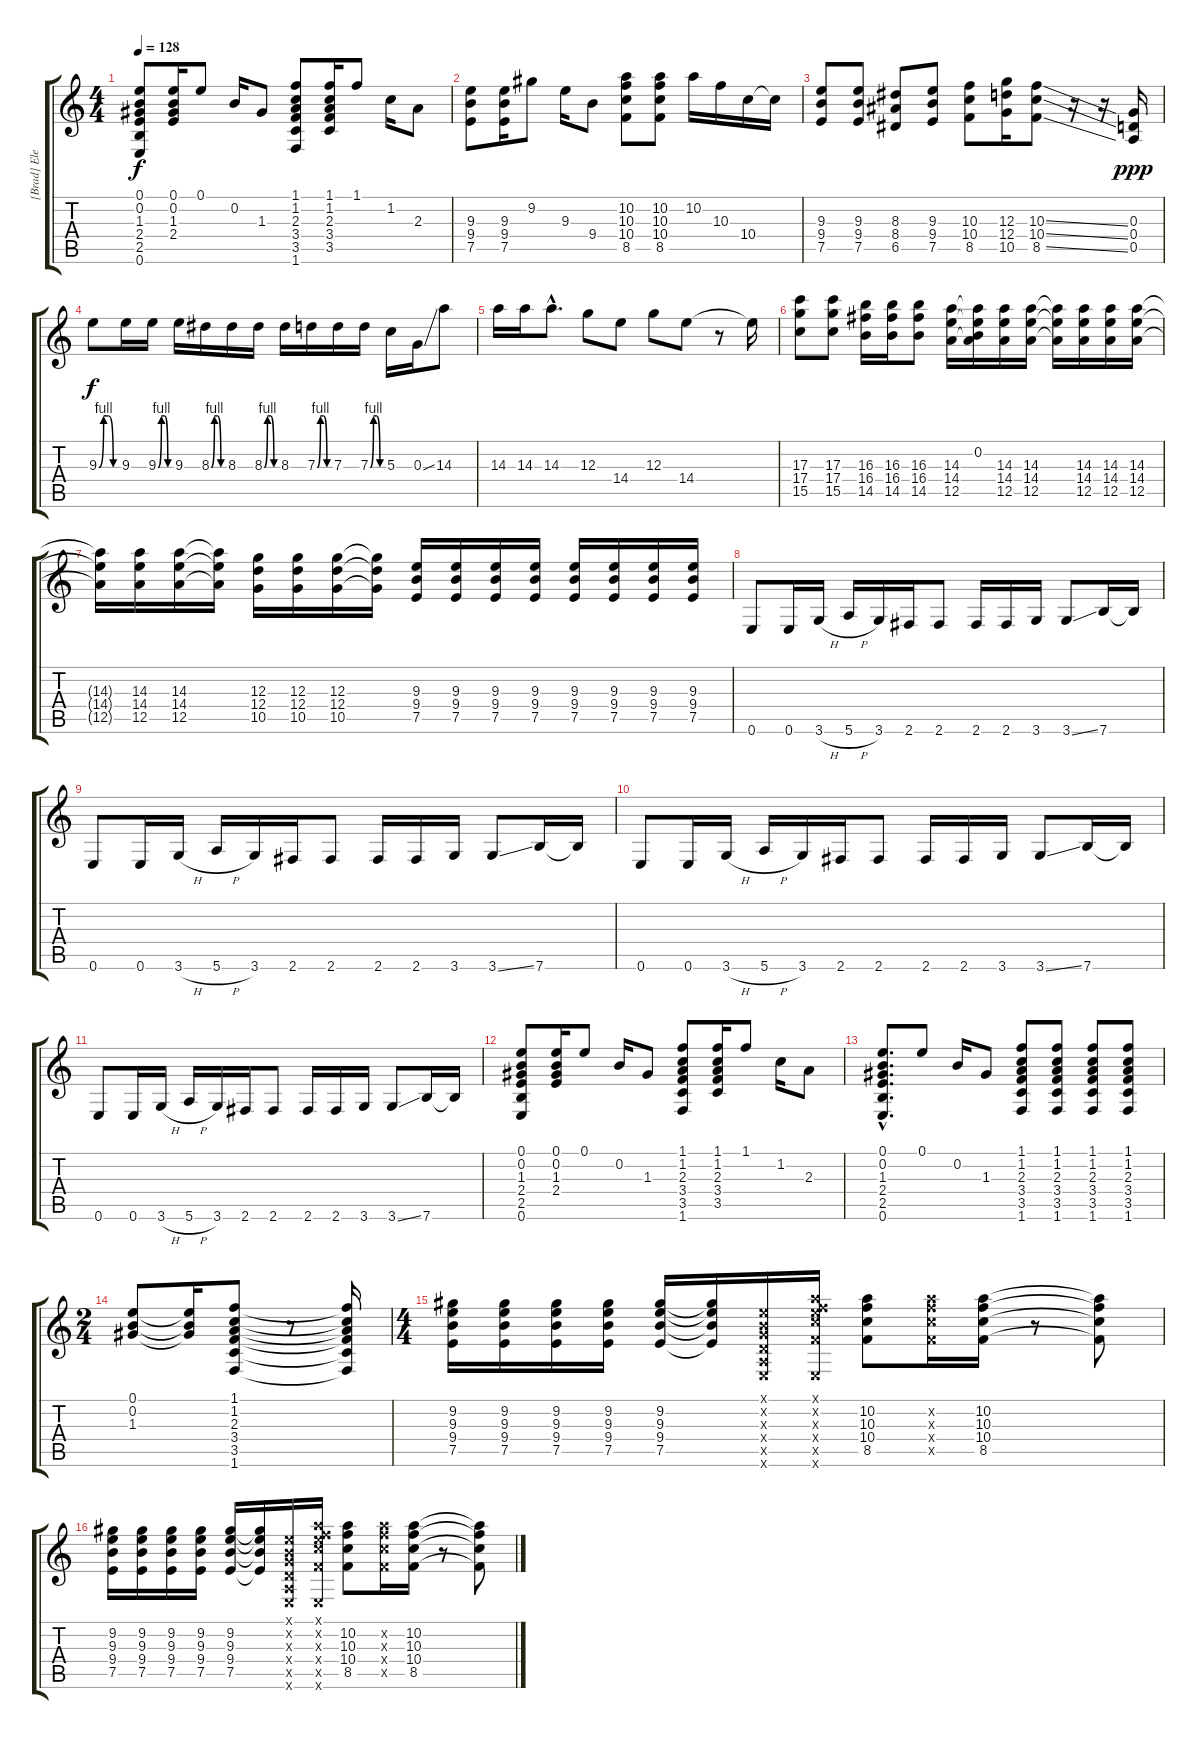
\track ("[Brad] Electric Guitar" "[Brad] Ele") {instrument distortionguitar}
\staff {score tabs}
\tuning (E4 B3 G3 D3 A2 E2) {hide}
\ts (4 4)
\tempo 128
\clef g2
\ks c
(0.1 0.2 1.3 2.4 2.5 0.6).8{dy f} (0.1 0.2 1.3 2.4).16 0.1.8 0.2.16 1.3.8 (1.1 1.2 2.3 3.4 3.5 1.6).8 (1.1 1.2 2.3 3.4 3.5).16 1.1.8 1.2.16 2.3.8 |
(9.3 9.4 7.5).8 (9.3 9.4 7.5).16 9.2.8 9.3.16 9.4.8 (10.2 10.3 10.4 8.5).8 (10.2 10.3 10.4 8.5).8 10.2.16 10.3.16 10.4.16 10.4{t}.16 |
(9.3 9.4 7.5).8 (9.3 9.4 7.5).8 (8.3 8.4 6.5).8 (9.3 9.4 7.5).8 (10.3 10.4 8.5).8 (12.3 12.4 10.5).16 (10.3{ss} 10.4{ss} 8.5{ss}).8 r.16 r.16 (0.3 0.4 0.5).16{dy ppp} |
9.3{be (custom 0 0 15 4 30 4 45 0 60 0)}.8{dy f} 9.3.16 9.3{be (custom 0 0 15 4 30 4 45 0 60 0)}.16 9.3.16 8.3{be (custom 0 0 15 4 30 4 45 0 60 0)}.16 8.3.16 8.3{be (custom 0 0 15 4 30 4 45 0 60 0)}.16 8.3.16 7.3{be (custom 0 0 15 4 30 4 45 0 60 0)}.16 7.3.16 7.3{be (custom 0 0 15 4 30 4 45 0 60 0)}.16 5.3.16 0.3{ss}.16 14.3.8 |
14.3.16 14.3.16 14.3{hac}.8{d} 12.3.8 14.4.8 12.3.8 14.4.8 r.8 14.4{t}.16 |
(17.3 17.4 15.5).8 (17.3 17.4 15.5).8 (16.3 16.4 14.5).16 (16.3 16.4 14.5).16 (16.3 16.4 14.5).8 (14.3 14.4 12.5).16 (0.2 14.3{t} 14.4{t} 12.5{t}).16 (14.3 14.4 12.5).16 (14.3 14.4 12.5).16 (14.3{t} 14.4{t} 12.5{t}).16 (14.3 14.4 12.5).16 (14.3 14.4 12.5).16 (14.3 14.4 12.5).16 |
(14.3{t} 14.4{t} 12.5{t}).16 (14.3 14.4 12.5).16 (14.3 14.4 12.5).16 (14.3{t} 14.4{t} 12.5{t}).16 (12.3 12.4 10.5).16 (12.3 12.4 10.5).16 (12.3 12.4 10.5).16 (12.3{t} 12.4{t} 10.5{t}).16 (9.3 9.4 7.5).16 (9.3 9.4 7.5).16 (9.3 9.4 7.5).16 (9.3 9.4 7.5).16 (9.3 9.4 7.5).16 (9.3 9.4 7.5).16 (9.3 9.4 7.5).16 (9.3 9.4 7.5).16 |
0.6.8 0.6.16 3.6{h}.16 5.6{h}.16 3.6.16 2.6.16 2.6.8 2.6.16 2.6.16 3.6.16 3.6{ss}.8 7.6.16 7.6{t}.16 |
0.6.8 0.6.16 3.6{h}.16 5.6{h}.16 3.6.16 2.6.16 2.6.8 2.6.16 2.6.16 3.6.16 3.6{ss}.8 7.6.16 7.6{t}.16 |
0.6.8 0.6.16 3.6{h}.16 5.6{h}.16 3.6.16 2.6.16 2.6.8 2.6.16 2.6.16 3.6.16 3.6{ss}.8 7.6.16 7.6{t}.16 |
0.6.8 0.6.16 3.6{h}.16 5.6{h}.16 3.6.16 2.6.16 2.6.8 2.6.16 2.6.16 3.6.16 3.6{ss}.8 7.6.16 7.6{t}.16 |
(0.1 0.2 1.3 2.4 2.5 0.6).8 (0.1 0.2 1.3 2.4).16 0.1.8 0.2.16 1.3.8 (1.1 1.2 2.3 3.4 3.5 1.6).8 (1.1 1.2 2.3 3.4 3.5).16 1.1.8 1.2.16 2.3.8 |
(0.1{hac} 0.2{hac} 1.3{hac} 2.4{hac} 2.5{hac} 0.6{hac}).8{d} 0.1.8 0.2.16 1.3.8 (1.1 1.2 2.3 3.4 3.5 1.6).8 (1.1 1.2 2.3 3.4 3.5 1.6).8 (1.1 1.2 2.3 3.4 3.5 1.6).8 (1.1 1.2 2.3 3.4 3.5 1.6).8 |
\ts (2 4)
(0.1 0.2 1.3).8 (0.1{t} 0.2{t} 1.3{t}).16 (1.1 1.2 2.3 3.4 3.5 1.6).8 r.8 (1.1{t} 1.2{t} 2.3{t} 3.4{t} 3.5{t} 1.6{t}).16 |
\ts (4 4)
(9.2 9.3 9.4 7.5).16 (9.2 9.3 9.4 7.5).16 (9.2 9.3 9.4 7.5).16 (9.2 9.3 9.4 7.5).16 (9.2 9.3 9.4 7.5).16 (9.2{t} 9.3{t} 9.4{t} 7.5{t}).16 (0.1{x} 0.2{x} 0.3{x} 0.4{x} 0.5{x} 0.6{x}).16 (0.1{x} 10.2{x} 10.3{x} 10.4{x} 8.5{x} 0.6{x}).16 (10.2 10.3 10.4 8.5).8 (10.2{x} 10.3{x} 10.4{x} 8.5{x}).16 (10.2 10.3 10.4 8.5).16 r.8 (10.2{t} 10.3{t} 10.4{t} 8.5{t}).8 |
(9.2 9.3 9.4 7.5).16 (9.2 9.3 9.4 7.5).16 (9.2 9.3 9.4 7.5).16 (9.2 9.3 9.4 7.5).16 (9.2 9.3 9.4 7.5).16 (9.2{t} 9.3{t} 9.4{t} 7.5{t}).16 (0.1{x} 0.2{x} 0.3{x} 0.4{x} 0.5{x} 0.6{x}).16 (0.1{x} 10.2{x} 10.3{x} 10.4{x} 8.5{x} 0.6{x}).16 (10.2 10.3 10.4 8.5).8 (10.2{x} 10.3{x} 10.4{x} 8.5{x}).16 (10.2 10.3 10.4 8.5).16 r.8 (10.2{t} 10.3{t} 10.4{t} 8.5{t}).8
